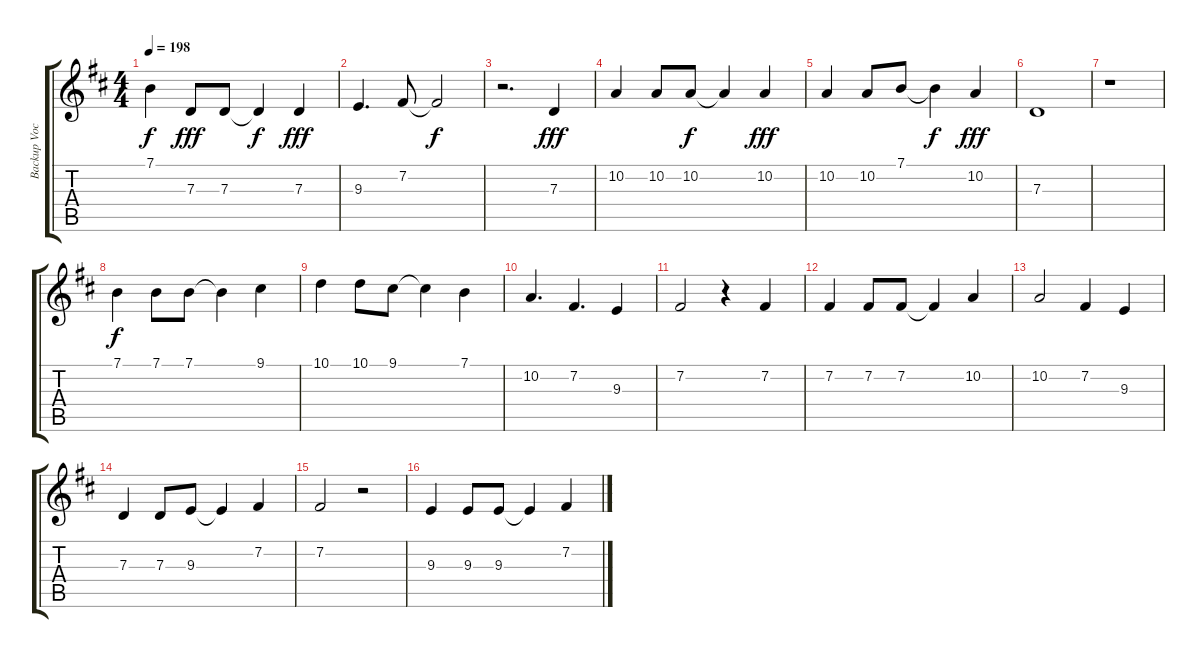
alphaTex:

\track ("Backup Vocals" "Backup Voc") {instrument synthvoice}
\staff {score tabs}
\tuning (E4 B3 G3 D3 A2 E2) {hide}
\ts (4 4)
\tempo 198
\clef g2
\ks bminor
7.1.4{dy f} 7.3.8{dy fff} 7.3.8 7.3{t}.4{dy f} 7.3.4{dy fff} |
9.3.4{d} 7.2.8 7.2{t}.2{dy f} |
r.2{d} 7.3.4{dy fff} |
10.2.4 10.2.8 10.2.8{dy f} 10.2{t}.4 10.2.4{dy fff} |
10.2.4 10.2.8 7.1.8 7.1{t}.4{dy f} 10.2.4{dy fff} |
7.3.1 |
r.1 |
7.1.4{dy f} 7.1.8 7.1.8 7.1{t}.4 9.1.4 |
10.1.4 10.1.8 9.1.8 9.1{t}.4 7.1.4 |
10.2.4{d} 7.2.4{d} 9.3.4 |
7.2.2 r.4 7.2.4 |
7.2.4 7.2.8 7.2.8 7.2{t}.4 10.2.4 |
10.2.2 7.2.4 9.3.4 |
7.3.4 7.3.8 9.3.8 9.3{t}.4 7.2.4 |
7.2.2 r.2 |
9.3.4 9.3.8 9.3.8 9.3{t}.4 7.2.4
